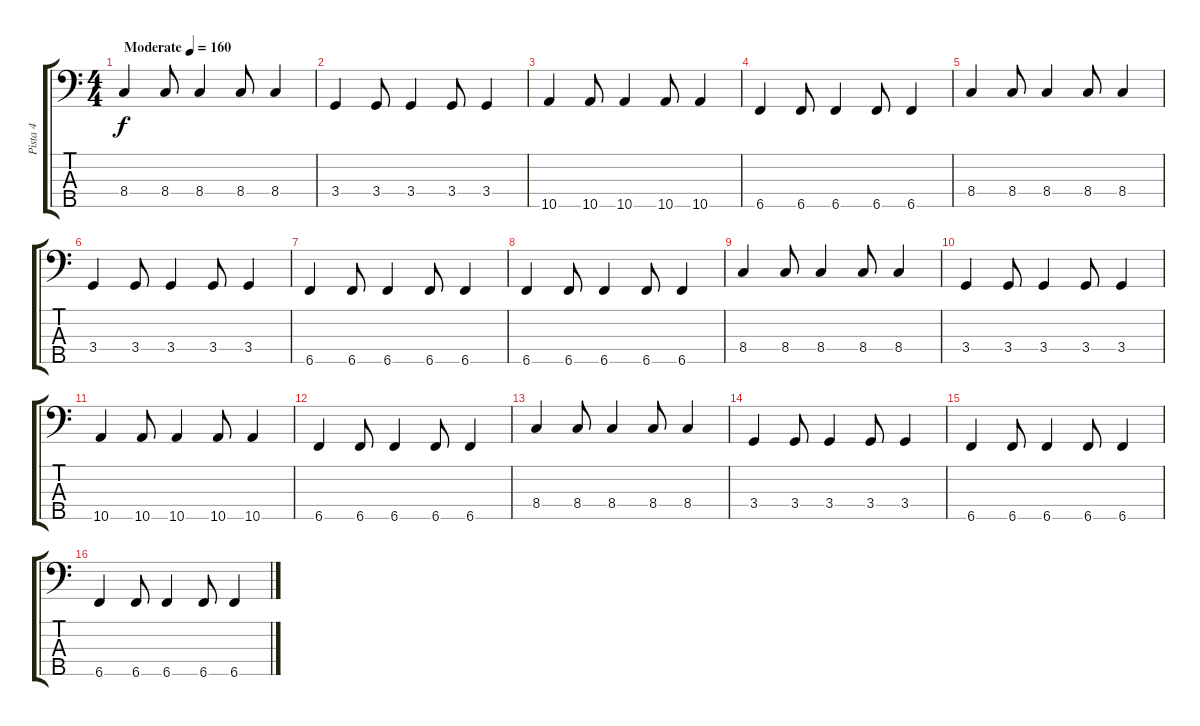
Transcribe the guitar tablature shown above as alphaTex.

\track ("Pista 4" "Pista 4") {instrument electricbassfinger}
\staff {score tabs}
\tuning (G2 D2 A1 E1 B0) {hide}
\ts (4 4)
\tempo (160 "Moderate")
\clef f4
\ks c
8.4.4{dy f instrument electricbassfinger} 8.4.8 8.4.4 8.4.8 8.4.4 |
3.4.4 3.4.8 3.4.4 3.4.8 3.4.4 |
10.5.4 10.5.8 10.5.4 10.5.8 10.5.4 |
6.5.4 6.5.8 6.5.4 6.5.8 6.5.4 |
8.4.4 8.4.8 8.4.4 8.4.8 8.4.4 |
3.4.4 3.4.8 3.4.4 3.4.8 3.4.4 |
6.5.4 6.5.8 6.5.4 6.5.8 6.5.4 |
6.5.4 6.5.8 6.5.4 6.5.8 6.5.4 |
8.4.4 8.4.8 8.4.4 8.4.8 8.4.4 |
3.4.4 3.4.8 3.4.4 3.4.8 3.4.4 |
10.5.4 10.5.8 10.5.4 10.5.8 10.5.4 |
6.5.4 6.5.8 6.5.4 6.5.8 6.5.4 |
8.4.4 8.4.8 8.4.4 8.4.8 8.4.4 |
3.4.4 3.4.8 3.4.4 3.4.8 3.4.4 |
6.5.4 6.5.8 6.5.4 6.5.8 6.5.4 |
6.5.4 6.5.8 6.5.4 6.5.8 6.5.4
